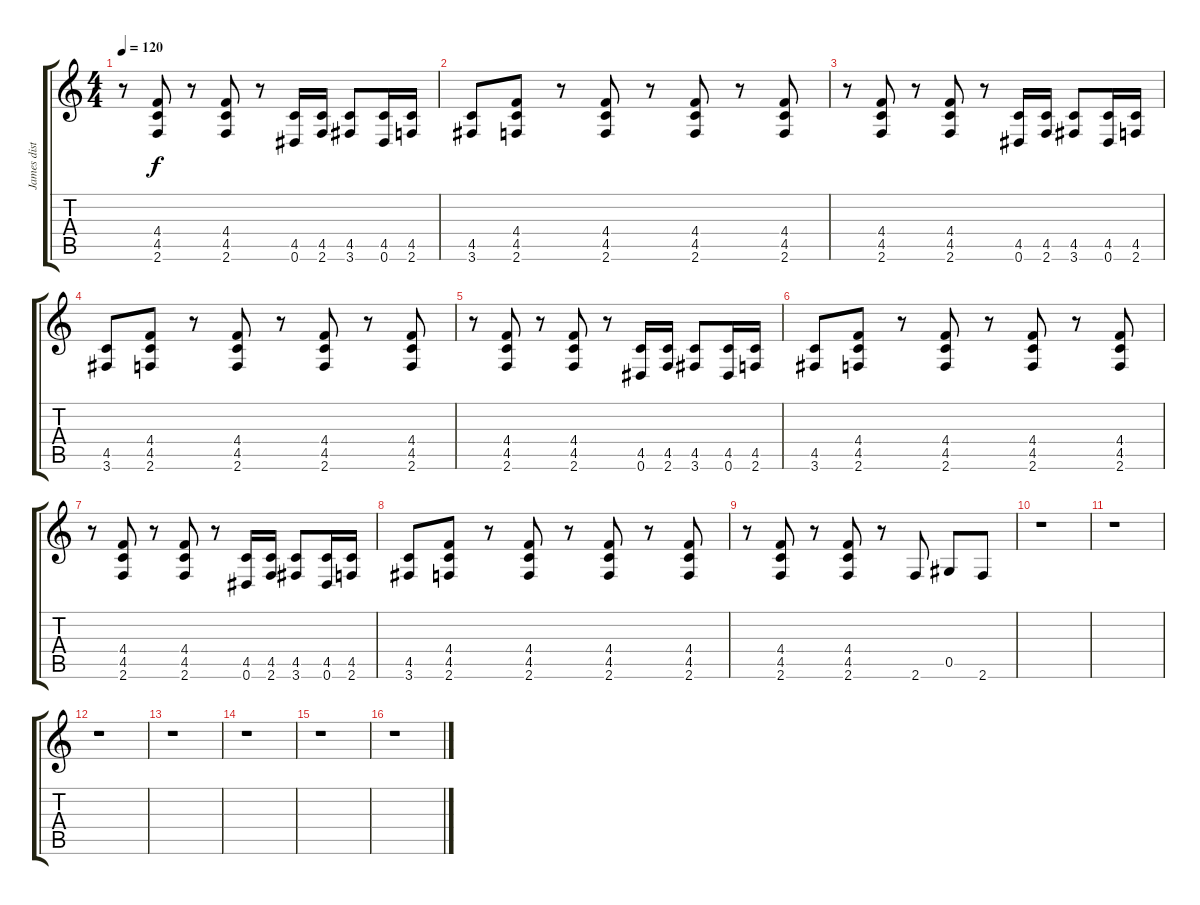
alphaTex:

\track ("James disto" "James dist") {instrument distortionguitar}
\staff {score tabs}
\tuning (Eb4 Bb3 Gb3 Db3 Ab2 Eb2) {hide}
\ts (4 4)
\tempo 120
\clef g2
\ks c
r.8{dy f} (4.4 4.5 2.6).8 r.8 (4.4 4.5 2.6).8 r.8 (4.5 0.6).16 (4.5 2.6).16 (4.5 3.6).8 (4.5 0.6).16 (4.5 2.6).16 |
(4.5 3.6).8 (4.4 4.5 2.6).8 r.8 (4.4 4.5 2.6).8 r.8 (4.4 4.5 2.6).8 r.8 (4.4 4.5 2.6).8 |
r.8 (4.4 4.5 2.6).8 r.8 (4.4 4.5 2.6).8 r.8 (4.5 0.6).16 (4.5 2.6).16 (4.5 3.6).8 (4.5 0.6).16 (4.5 2.6).16 |
(4.5 3.6).8 (4.4 4.5 2.6).8 r.8 (4.4 4.5 2.6).8 r.8 (4.4 4.5 2.6).8 r.8 (4.4 4.5 2.6).8 |
r.8 (4.4 4.5 2.6).8 r.8 (4.4 4.5 2.6).8 r.8 (4.5 0.6).16 (4.5 2.6).16 (4.5 3.6).8 (4.5 0.6).16 (4.5 2.6).16 |
(4.5 3.6).8 (4.4 4.5 2.6).8 r.8 (4.4 4.5 2.6).8 r.8 (4.4 4.5 2.6).8 r.8 (4.4 4.5 2.6).8 |
r.8 (4.4 4.5 2.6).8 r.8 (4.4 4.5 2.6).8 r.8 (4.5 0.6).16 (4.5 2.6).16 (4.5 3.6).8 (4.5 0.6).16 (4.5 2.6).16 |
(4.5 3.6).8 (4.4 4.5 2.6).8 r.8 (4.4 4.5 2.6).8 r.8 (4.4 4.5 2.6).8 r.8 (4.4 4.5 2.6).8 |
r.8 (4.4 4.5 2.6).8 r.8 (4.4 4.5 2.6).8 r.8 2.6.8 0.5.8 2.6.8 |
r.1 |
r.1 |
r.1 |
r.1 |
r.1 |
r.1 |
r.1
